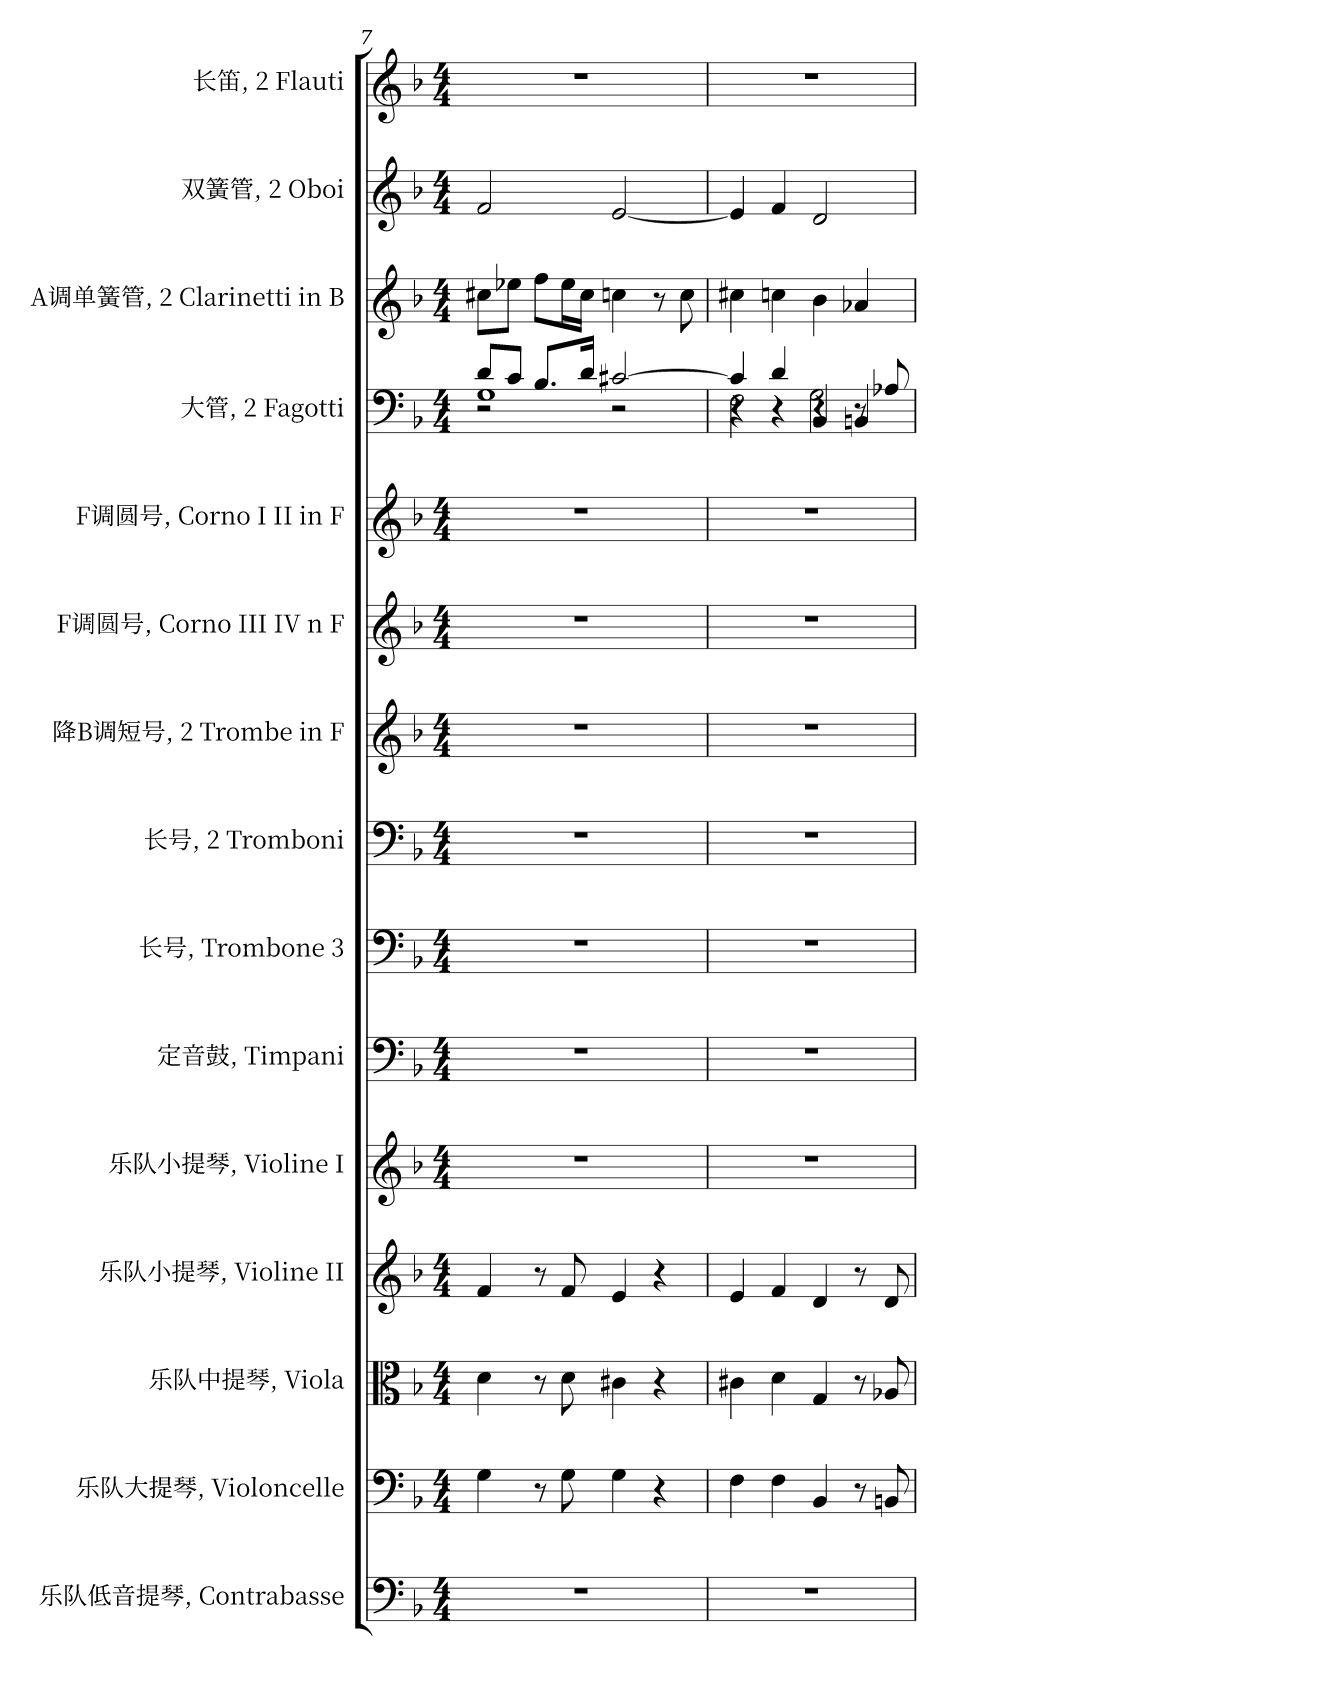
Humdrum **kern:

**kern	**kern	**kern	**kern	**kern	**kern	**kern	**kern	**kern	**kern	**kern	**kern	**kern	**kern	**kern
*part15	*part14	*part13	*part12	*part11	*part10	*part9	*part8	*part7	*part6	*part5	*part4	*part3	*part2	*part1
*staff15	*staff14	*staff13	*staff12	*staff11	*staff10	*staff9	*staff8	*staff7	*staff6	*staff5	*staff4	*staff3	*staff2	*staff1
*I"乐队低音提琴, Contrabasse	*I"乐队大提琴, Violoncelle	*I"乐队中提琴, Viola	*I"乐队小提琴, Violine II	*I"乐队小提琴, Violine I	*I"定音鼓, Timpani	*I"长号, Trombone 3	*I"长号, 2 Tromboni	*I"降B调短号, 2 Trombe in F	*I"F调圆号, Corno III IV n F	*I"F调圆号, Corno I II in F	*I"大管, 2 Fagotti	*I"A调单簧管, 2 Clarinetti in B	*I"双簧管, 2 Oboi	*I"长笛, 2 Flauti
*I'Cbs.	*	*	*	*	*I'Timp.	*I'Tbn.	*I'Tbn.	*	*	*	*	*I'A Cl.	*I'Ob.	*I'Fl.
*clefF4	*clefF4	*clefC3	*clefG2	*clefG2	*clefF4	*clefF4	*clefF4	*clefG2	*clefG2	*clefG2	*clefF4	*clefG2	*clefG2	*clefG2
*ITrd7c12	*	*	*	*	*	*	*	*ITrd1c2	*ITrd4c7	*ITrd4c7	*	*ITrd2c3	*	*
*k[b-]	*k[b-]	*k[b-]	*k[b-]	*k[b-]	*k[b-]	*k[b-]	*k[b-]	*k[b-e-a-]	*k[b-e-]	*k[b-e-]	*k[b-]	*k[f#c#]	*k[b-]	*k[b-]
*M4/4	*M4/4	*M4/4	*M4/4	*M4/4	*M4/4	*M4/4	*M4/4	*M4/4	*M4/4	*M4/4	*M4/4	*M4/4	*M4/4	*M4/4
=7	=7	=7	=7	=7	=7	=7	=7	=7	=7	=7	=7	=7	=7	=7
*	*	*	*	*	*	*	*	*	*	*	*^	*	*	*
*	*	*	*	*	*	*	*	*	*	*	*	*^	*	*	*
1r	4G\	4d\	4f/	1r	1r	1r	1r	1r	1r	1r	8d/L	1G	2r	8a#X\L	2f/	1r
.	.	.	.	.	.	.	.	.	.	.	8c/J	.	.	8ccn\J	.	.
.	8r	8r	8r	.	.	.	.	.	.	.	8.B-/L	.	.	8dd\L	.	.
.	8G\	8d\	8f/	.	.	.	.	.	.	.	.	.	.	16cc\L	.	.
.	.	.	.	.	.	.	.	.	.	.	16d/Jk	.	.	16a#\JJ	.	.
.	4G\	4c#X\	4e/	.	.	.	.	.	.	.	2r	.	[2c#X/	4an\	[2e/	.
.	4r	4r	4r	.	.	.	.	.	.	.	.	.	.	8r	.	.
.	.	.	.	.	.	.	.	.	.	.	.	.	.	8a\	.	.
=8	=8	=8	=8	=8	=8	=8	=8	=8	=8	=8	=8	=8	=8	=8	=8	=8
*	*	*	*	*	*	*	*	*	*	*	*	*	*	*	*	*MM55
1r	4F\	4c#X\	4e/	1r	1r	1r	1r	1r	1r	1r	4r	2F\	4c#/]	4a#X\	4e/]	1r
.	4F\	4d\	4f/	.	.	.	.	.	.	.	4d/	.	4r	4an\	4f/	.
.	4BB-/	4G/	4d/	.	.	.	.	.	.	.	4BB-/	2G\	4r	4g\	2d/	.
.	8r	8r	8r	.	.	.	.	.	.	.	8r	.	4BBn/	4fn/	.	.
.	8BBn/	8A-X/	8d/	.	.	.	.	.	.	.	8A-X/	.	.	.	.	.
*	*	*	*	*	*	*	*	*	*	*	*v	*v	*v	*	*	*
=	=	=	=	=	=	=	=	=	=	=	=	=	=	=
*-	*-	*-	*-	*-	*-	*-	*-	*-	*-	*-	*-	*-	*-	*-
